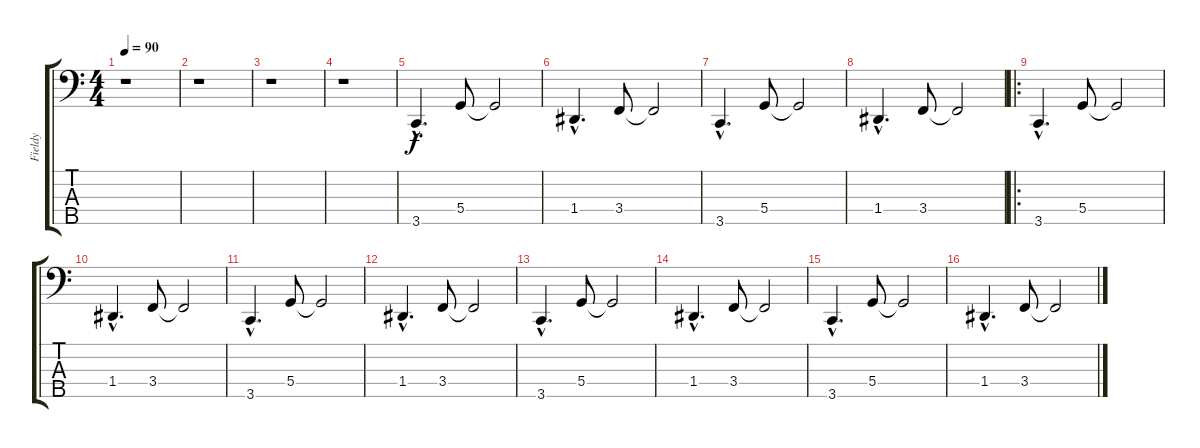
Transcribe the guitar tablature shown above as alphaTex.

\track ("Fieldy" "Fieldy") {instrument electricbassfinger}
\staff {score tabs}
\tuning (F2 C2 G1 D1 A0) {hide}
\ts (4 4)
\tempo 90
\clef f4
\ks c
r.1{dy f instrument electricbassfinger} |
r.1 |
r.1 |
r.1 |
3.5{hac}.4{d} 5.4.8 5.4{t}.2 |
1.4{hac}.4{d} 3.4.8 3.4{t}.2 |
3.5{hac}.4{d} 5.4.8 5.4{t}.2 |
1.4{hac}.4{d} 3.4.8 3.4{t}.2 |
\ro
3.5{hac}.4{d} 5.4.8 5.4{t}.2 |
1.4{hac}.4{d} 3.4.8 3.4{t}.2 |
3.5{hac}.4{d} 5.4.8 5.4{t}.2 |
1.4{hac}.4{d} 3.4.8 3.4{t}.2 |
3.5{hac}.4{d} 5.4.8 5.4{t}.2 |
1.4{hac}.4{d} 3.4.8 3.4{t}.2 |
3.5{hac}.4{d} 5.4.8 5.4{t}.2 |
1.4{hac}.4{d} 3.4.8 3.4{t}.2
